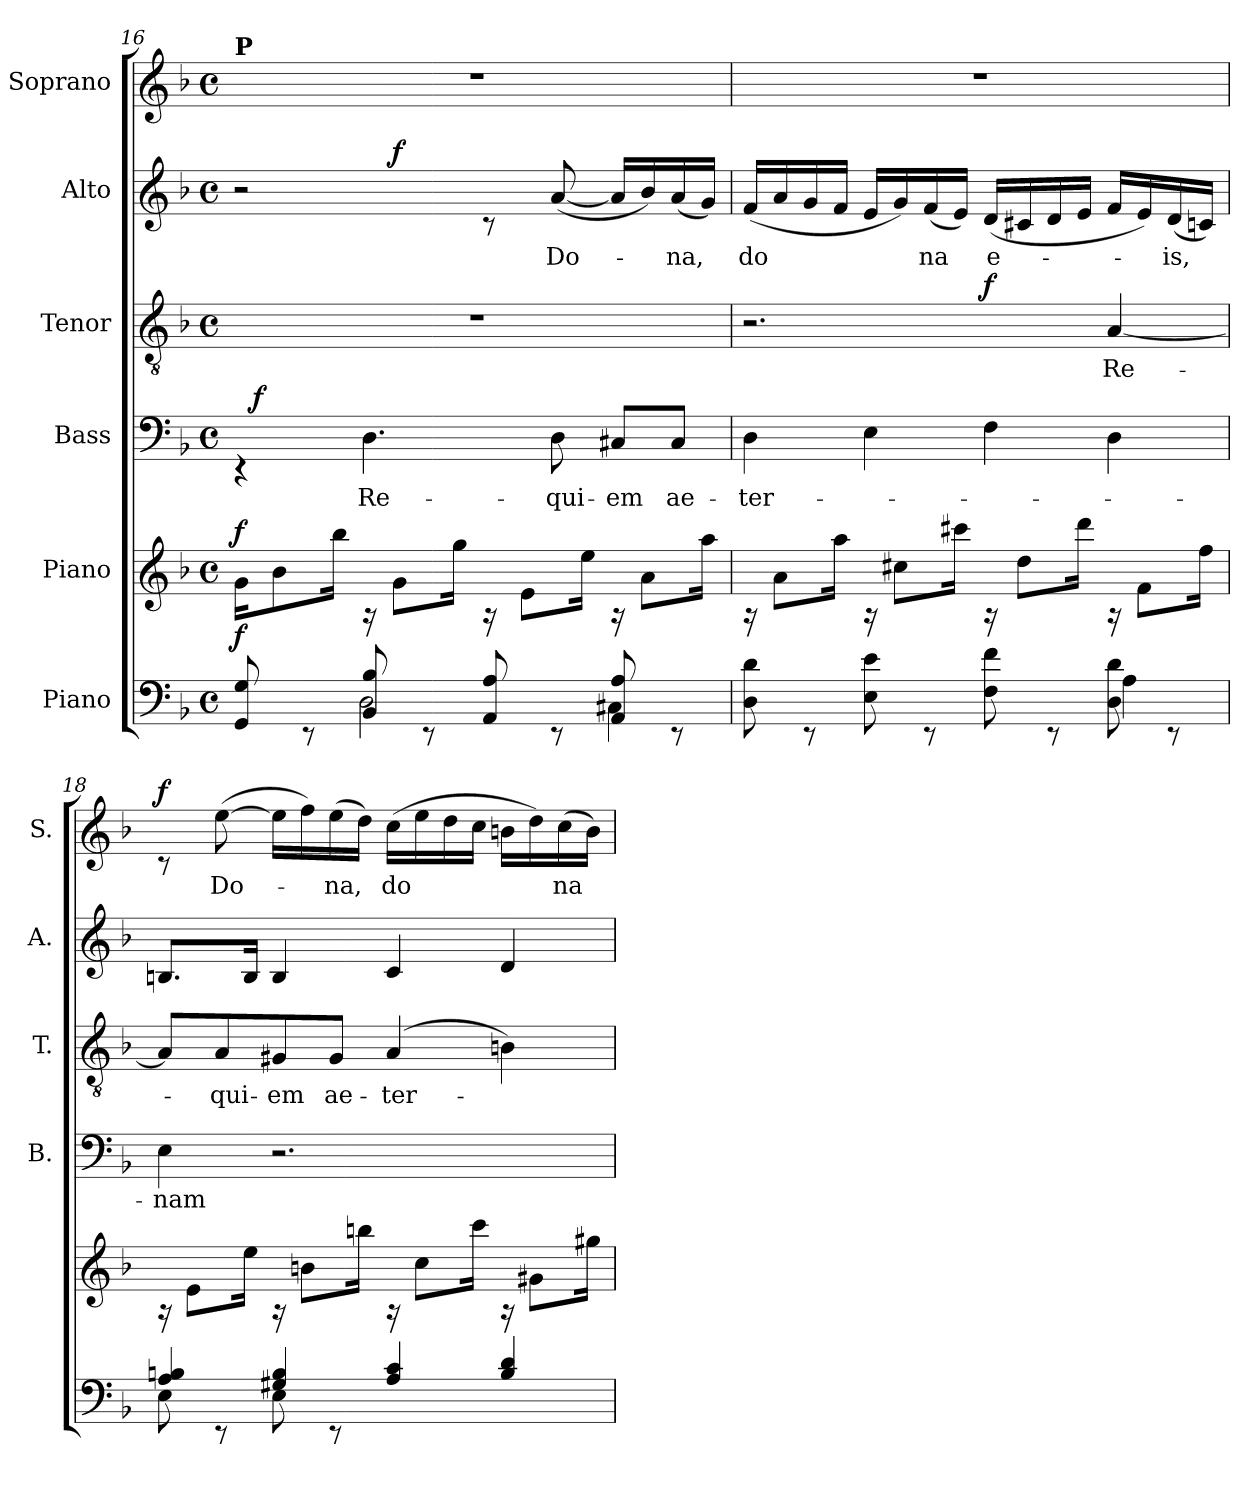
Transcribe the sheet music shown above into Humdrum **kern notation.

**kern	**dynam	**kern	**dynam	**kern	**text	**dynam	**kern	**text	**dynam	**kern	**text	**dynam	**kern	**text	**dynam
*part6	*part6	*part5	*part5	*part4	*part4	*part4	*part3	*part3	*part3	*part2	*part2	*part2	*part1	*part1	*part1
*staff6	*staff6	*staff5	*staff5	*staff4	*staff4	*staff4	*staff3	*staff3	*staff3	*staff2	*staff2	*staff2	*staff1	*staff1	*staff1
*I"Piano	*	*I"Piano	*	*I"Bass	*	*	*I"Tenor	*	*	*I"Alto	*	*	*I"Soprano	*	*
*	*	*	*	*I'B.	*	*	*I'T.	*	*	*I'A.	*	*	*I'S.	*	*
*clefF4	*	*clefG2	*	*clefF4	*	*	*clefGv2	*	*	*clefG2	*	*	*clefG2	*	*
*k[b-]	*	*k[b-]	*	*k[b-]	*	*	*k[b-]	*	*	*k[b-]	*	*	*k[b-]	*	*
*F:	*	*F:	*	*F:	*	*	*F:	*	*	*F:	*	*	*F:	*	*
*M4/4	*	*M4/4	*	*M4/4	*	*	*M4/4	*	*	*M4/4	*	*	*M4/4	*	*
*met(c)	*	*met(c)	*	*met(c)	*	*	*met(c)	*	*	*met(c)	*	*	*met(c)	*	*
=16	=16	=16	=16	=16	=16	=16	=16	=16	=16	=16	=16	=16	=16	=16	=16
*^	*	*	*	*	*	*	*	*	*	*	*	*	*	*	*
!	!	!	!	!	!	!	!	!	!	!	!	!	!	!LO:TX:a:B:t=P	!	!
!	!	!LO:DY:a	!	!LO:DY:a	!	!	!	!	!	!	!	!	!	!	!	!
*	*	*	*	*	*^	*	*	*	*	*	*^	*	*	*	*	*
8GG/ 8G/	4ryy	f	16g\KL	f	4rEE	32ryy	.	.	1r	.	.	2r	4ryy	.	.	1r	.	.
!	!	!	!	!	!	!	!	!LO:DY:a	!	!	!	!	!	!	!	!	!	!
.	.	.	.	.	.	2ryy	.	f	.	.	.	.	.	.	.	.	.	.
.	.	.	8b-\	.	.	.	.	.	.	.	.	.	.	.	.	.	.	.
8rEE	.	.	.	.	.	.	.	.	.	.	.	.	.	.	.	.	.	.
.	.	.	16bb-\Jk	.	.	.	.	.	.	.	.	.	.	.	.	.	.	.
!	!	!	!	!	!	!	!LO:LY:b	!	!	!	!	!	!	!	!	!	!	!
8BB-/ 8B-/	2D\	.	16rA	.	4.D\	.	Re-	.	.	.	.	.	16ryy	.	.	.	.	.
!	!	!	!	!	!	!	!	!	!	!	!	!	!	!	!LO:DY:a	!	!	!
.	.	.	8g\L	.	.	.	.	.	.	.	.	.	2ryy	.	f	.	.	.
8rEE	.	.	.	.	.	.	.	.	.	.	.	.	.	.	.	.	.	.
.	.	.	16gg\Jk	.	.	.	.	.	.	.	.	.	.	.	.	.	.	.
8AA/ 8A/	.	.	16rA	.	.	.	.	.	.	.	.	8rc	.	.	.	.	.	.
.	.	.	.	.	.	4...ryy	.	.	.	.	.	.	.	.	.	.	.	.
.	.	.	8e\L	.	.	.	.	.	.	.	.	.	.	.	.	.	.	.
!	!	!	!	!	!	!	!LO:LY:b	!	!	!	!	!	!	!LO:LY:b	!	!	!	!
8rEE	.	.	.	.	8D\	.	-qui-	.	.	.	.	(<[8a/	.	Do-	.	.	.	.
.	.	.	16ee\Jk	.	.	.	.	.	.	.	.	.	.	.	.	.	.	.
!	!	!	!	!	!	!	!LO:LY:b	!	!	!	!	!	!	!	!	!	!	!
8AA/ 8A/	4C#X\	.	16rA	.	8C#X/L	.	-em	.	.	.	.	16a/LL]	.	.	.	.	.	.
.	.	.	8a\L	.	.	.	.	.	.	.	.	16b-/)	8.ryy	.	.	.	.	.
!	!	!	!	!	!	!	!LO:LY:b	!	!	!	!	!	!	!LO:LY:b	!	!	!	!
8rEE	.	.	.	.	8C#/J	.	ae-	.	.	.	.	(<16a/	.	-na,	.	.	.	.
.	.	.	16aa\Jk	.	.	.	.	.	.	.	.	16g/JJ)	.	.	.	.	.	.
!!LO:PB:g=z
=17	=17	=17	=17	=17	=17	=17	=17	=17	=17	=17	=17	=17	=17	=17	=17	=17	=17	=17
!	!	!	!	!	!	!	!LO:LY:b	!	!	!	!	!	!	!LO:LY:b	!	!	!	!
*	*	*	*	*	*v	*v	*	*	*^	*	*	*v	*v	*	*	*	*	*
8D\ 8d\	2.ryy	.	16rA	.	4D\	-ter-	.	2.r	2ryy	.	.	(<16f/LL	do	.	1r	.	.
.	.	.	8a\L	.	.	.	.	.	.	.	.	16a/	.	.	.	.	.
8rEE	.	.	.	.	.	.	.	.	.	.	.	16g/	.	.	.	.	.
.	.	.	16aa\Jk	.	.	.	.	.	.	.	.	16f/JJ	.	.	.	.	.
8E\ 8e\	.	.	16rA	.	4E\	.	.	.	.	.	.	16e/LL	.	.	.	.	.
.	.	.	8cc#X\L	.	.	.	.	.	.	.	.	16g/)	.	.	.	.	.
!	!	!	!	!	!	!	!	!	!	!	!	!	!LO:LY:b	!	!	!	!
8rEE	.	.	.	.	.	.	.	.	.	.	.	(<16f/	na	.	.	.	.
.	.	.	16ccc#X\Jk	.	.	.	.	.	.	.	.	16e/JJ)	.	.	.	.	.
!	!	!	!	!	!	!	!	!	!	!	!LO:DY:a	!	!LO:LY:b	!	!	!	!
8F\ 8f\	.	.	16rA	.	4F\	.	.	.	2ryy	.	f	(<16d/LL	e-	.	.	.	.
.	.	.	8dd\L	.	.	.	.	.	.	.	.	16c#X/	.	.	.	.	.
8rEE	.	.	.	.	.	.	.	.	.	.	.	16d/	.	.	.	.	.
.	.	.	16ddd\Jk	.	.	.	.	.	.	.	.	16e/JJ	.	.	.	.	.
!	!	!	!	!	!	!	!	!	!	!LO:LY:b	!	!	!	!	!	!	!
8D\ 8d\	4A\	.	16rA	.	4D\	.	.	[4A/	.	Re-	.	16f/LL	.	.	.	.	.
.	.	.	8f\L	.	.	.	.	.	.	.	.	16e/)	.	.	.	.	.
!	!	!	!	!	!	!	!	!	!	!	!	!	!LO:LY:b	!	!	!	!
8rEE	.	.	.	.	.	.	.	.	.	.	.	(<16d/	-is,	.	.	.	.
.	.	.	16ff\Jk	.	.	.	.	.	.	.	.	16cn/JJ)	.	.	.	.	.
=18	=18	=18	=18	=18	=18	=18	=18	=18	=18	=18	=18	=18	=18	=18	=18	=18	=18
!	!	!	!	!	!	!LO:LY:b	!	!	!	!	!	!	!	!	!	!	!LO:DY:a
*	*	*	*	*	*	*	*	*v	*v	*	*	*	*	*	*	*	*
4A/ 4Bn/	8E\	.	16rA	.	4E\	-nam	.	8A/L]	.	.	8.Bn/L	.	.	8rc	.	f
.	.	.	8e\L	.	.	.	.	.	.	.	.	.	.	.	.	.
!	!	!	!	!	!	!	!	!	!LO:LY:b	!	!	!	!	!	!LO:LY:b	!
.	8rEE	.	.	.	.	.	.	8A/	-qui-	.	.	.	.	(>[8ee\	Do-	.
.	.	.	16ee\Jk	.	.	.	.	.	.	.	16B/Jk	.	.	.	.	.
!	!	!	!	!	!	!	!	!	!LO:LY:b	!	!	!	!	!	!	!
4G#X/ 4B/	8E\	.	16rA	.	2.r	.	.	8G#X/	-em	.	4B/	.	.	16ee\LL]	.	.
.	.	.	8bn\L	.	.	.	.	.	.	.	.	.	.	16ff\)	.	.
!	!	!	!	!	!	!	!	!	!LO:LY:b	!	!	!	!	!	!LO:LY:b	!
.	8rEE	.	.	.	.	.	.	8G#/J	ae-	.	.	.	.	(>16ee\	-na,	.
.	.	.	16bbn\Jk	.	.	.	.	.	.	.	.	.	.	16dd\JJ)	.	.
!	!	!	!	!	!	!	!	!	!LO:LY:b	!	!	!	!	!	!LO:LY:b	!
4A/ 4c/	2ryy	.	16rA	.	.	.	.	(<4A/	-ter-	.	4c/	.	.	(>16cc\LL	do	.
.	.	.	8cc\L	.	.	.	.	.	.	.	.	.	.	16ee\	.	.
.	.	.	.	.	.	.	.	.	.	.	.	.	.	16dd\	.	.
.	.	.	16ccc\Jk	.	.	.	.	.	.	.	.	.	.	16cc\JJ	.	.
4B/ 4d/	.	.	16rA	.	.	.	.	4Bn\)	.	.	4d/	.	.	16bn\LL	.	.
.	.	.	8g#X\L	.	.	.	.	.	.	.	.	.	.	16dd\)	.	.
!	!	!	!	!	!	!	!	!	!	!	!	!	!	!	!LO:LY:b	!
.	.	.	.	.	.	.	.	.	.	.	.	.	.	(>16cc\	na	.
.	.	.	16gg#X\Jk	.	.	.	.	.	.	.	.	.	.	16b\JJ)	.	.
*v	*v	*	*	*	*	*	*	*	*	*	*	*	*	*	*	*
=	=	=	=	=	=	=	=	=	=	=	=	=	=	=	=
*-	*-	*-	*-	*-	*-	*-	*-	*-	*-	*-	*-	*-	*-	*-	*-
